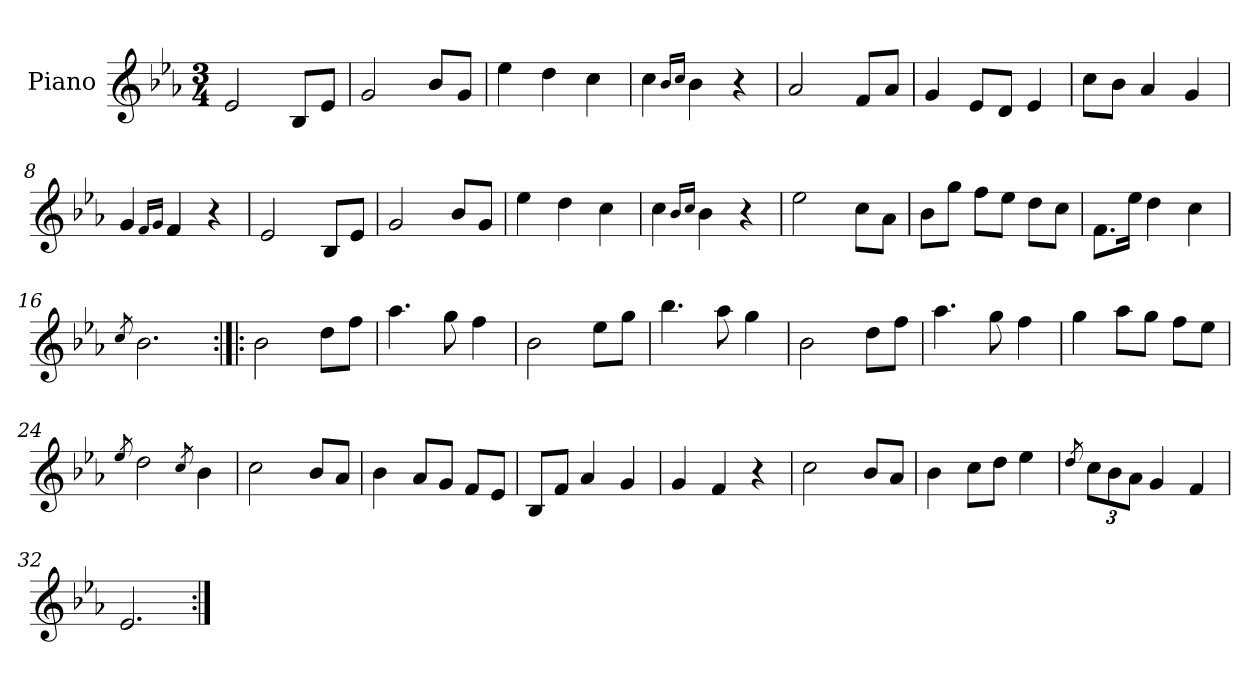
**kern
*part1
*staff1
*I"Piano
*I'Pno.
*clefG2
*k[b-e-a-]
*M3/4
=1
2e-/
8B-/L
8e-/J
=2
2g/
8b-/L
8g/J
=3
4ee-\
4dd\
4cc\
=4
4cc\
16qb-/LL
16qcc/JJ
4b-\
4r
=5
2a-/
8f/L
8a-/J
=6
4g/
8e-/L
8d/J
4e-/
=7
8cc\L
8b-\J
4a-/
4g/
=8
4g/
16qf/LL
16qg/JJ
4f/
4r
=9
2e-/
8B-/L
8e-/J
=10
2g/
8b-/L
8g/J
=11
4ee-\
4dd\
4cc\
=12
4cc\
16qb-/LL
16qcc/JJ
4b-\
4r
=13
2ee-\
8cc\L
8a-\J
=14
8b-\L
8gg\J
8ff\L
8ee-\J
8dd\L
8cc\J
=15
8.f\L
16ee-\Jk
4dd\
4cc\
=16
8qcc/
2.b-\
=17:|!|:
2b-\
8dd\L
8ff\J
=18
4.aa-\
8gg\
4ff\
=19
2b-\
8ee-\L
8gg\J
=20
4.bb-\
8aa-\
4gg\
=21
2b-\
8dd\L
8ff\J
=22
4.aa-\
8gg\
4ff\
=23
4gg\
8aa-\L
8gg\J
8ff\L
8ee-\J
=24
8qee-/
2dd\
8qcc/
4b-\
=25
2cc\
8b-/L
8a-/J
=26
4b-\
8a-/L
8g/J
8f/L
8e-/J
=27
8B-/L
8f/J
4a-/
4g/
=28
4g/
4f/
4r
=29
2cc\
8b-/L
8a-/J
=30
4b-\
8cc\L
8dd\J
4ee-\
=31
8qdd/
*Xbrackettup
12cc\L
12b-\
12a-\J
4g/
4f/
=32
2.e-/
=:|!
*-
